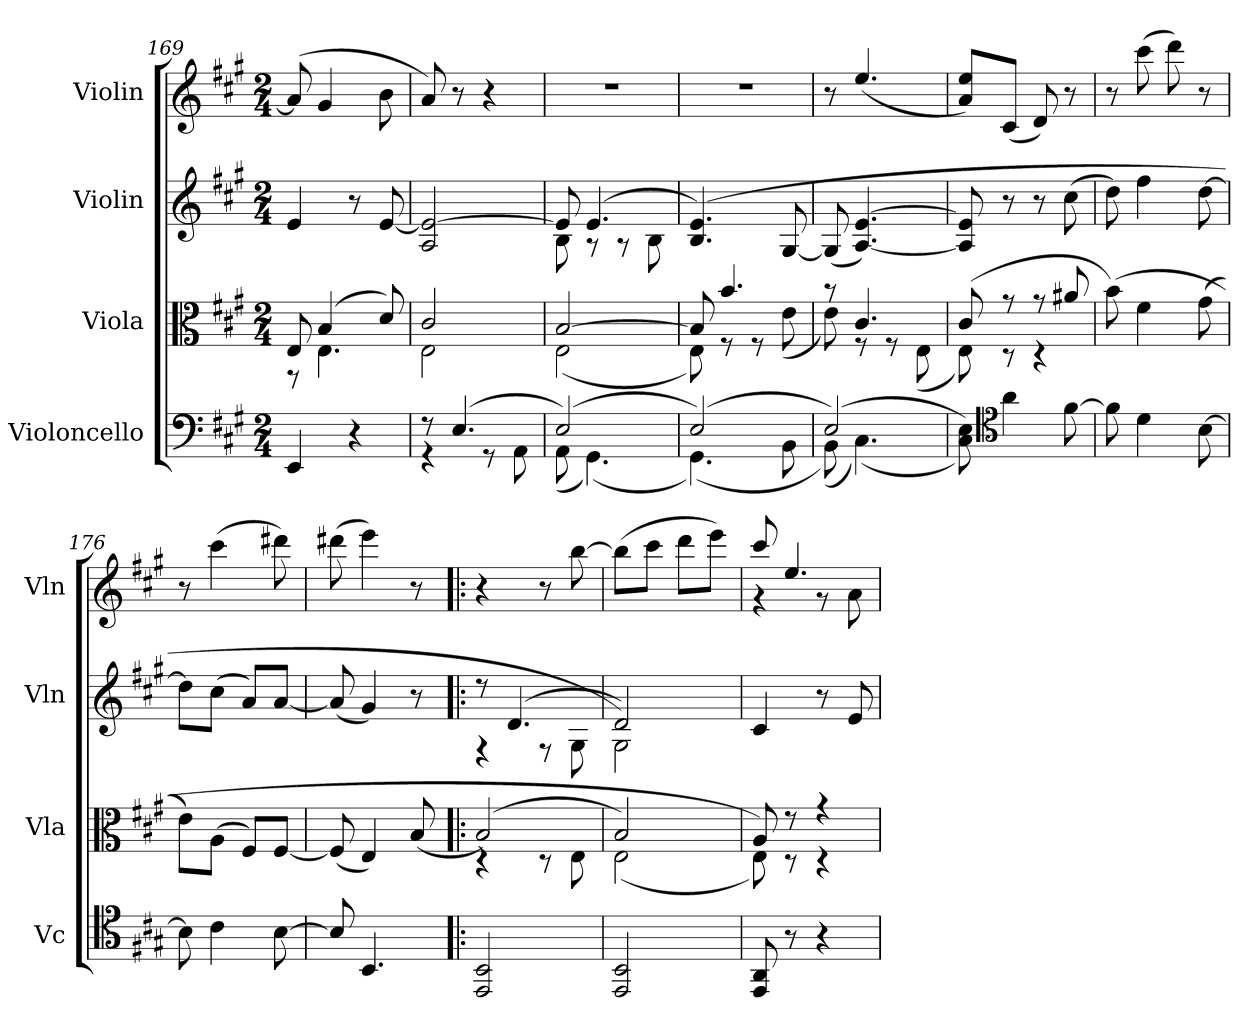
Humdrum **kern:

**kern	**kern	**kern	**kern
*part4	*part3	*part2	*part1
*staff4	*staff3	*staff2	*staff1
*I"Violoncello	*I"Viola	*I"Violin	*I"Violin
*I'Vc	*I'Vla	*I'Vln	*I'Vln
*clefF4	*clefC3	*clefG2	*clefG2
*k[f#c#g#]	*k[f#c#g#]	*k[f#c#g#]	*k[f#c#g#]
*M2/4	*M2/4	*M2/4	*M2/4
=169	=169	=169	=169
*	*^	*	*
4EE/	8E/	8r	4e/	(8a/]
.	(4B/	4.E\	.	4g#/
4r	.	.	8r	.
.	8d/)	.	[8e/	8b\
=170	=170	=170	=170	=170
*^	*	*	*	*
8r	4r	2c#/	2E\	2A/ 2e_/	8a/)
(4.E/	.	.	.	.	8r
.	8r	.	.	.	4r
.	8AA\	.	.	.	.
=171	=171	=171	=171	=171	=171
*	*	*	*	*^	*
(2E/)	(8AA\	[2B/	(2E\	8e/]	8B\	2r
.	(4.GG#\)	.	.	(4.e/	8r	.
.	.	.	.	.	8r	.
.	.	.	.	.	8B\	.
*	*	*	*	*v	*v	*
=172	=172	=172	=172	=172	=172
(2E/)	(4.GG#\)	8B/]	8E\)	(4.B/ 4.e/)	2r
.	.	4.b/	8r	.	.
.	.	.	8r	.	.
.	8BB\	.	(8e\	[8G#/	.
=173	=173	=173	=173	=173	=173
(2E/)	(8BB\)	8r	8e\)	(8G#/]	8r
.	(4.C#\)	4.c#/	8r	[4.A/ [4.e/)	(4.ee/
.	.	.	8r	.	.
.	.	.	(8E\	.	.
*v	*v	*	*	*	*
=174	=174	=174	=174	=174
8C#\ 8E\))	(8c#/	8E\)	8A]/ 8e]/	8a/ 8ee/L)
*clefC4	*	*	*	*
4a\	8r	8r	8r	(8c#/J
.	8r	4r	8r	8d/)
[8f#\	8a#X/	.	(8cc#\	8r
*	*v	*v	*	*
=175	=175	=175	=175
8f#\]	(8b\)	8dd\)	8r
4d\	4f#\	4ff#\	(8ccc#\
.	.	.	8ddd\)
[8B\	(8g#\	[8dd\	8r
=176	=176	=176	=176
8B\]	8e\L)	8dd\L]	8r
4c#\	(8A\J	(8cc#\J	(4ccc#\
.	8F#/L)	8a/L)	.
[8B\	[8F#/J	[8a/J	8ddd#X\)
=177	=177	=177	=177
8B/]	(8F#/]	(8a/]	(8ddd#X\
4.BB/	4E/)	4g#/)	4eee\)
.	(8B/	8r	8r
=178!|:	=178!|:	=178!|:	=178!|:
*	*^	*^	*
2EE/ 2BB/	(2B/)	4r	8r	4r	4r
.	.	.	(4.d/	.	.
.	.	8r	.	8r	8r
.	.	8E\	.	8G#\	[8bb\
=179	=179	=179	=179	=179	=179
2EE/ 2BB/	(2B/)	(2E\)	2d/)	2G#\)	(8bb\L]
.	.	.	.	.	8ccc#\J
.	.	.	.	.	8ddd\L
.	.	.	.	.	8eee\J)
*	*	*	*v	*v	*
=180	=180	=180	=180	=180
*	*	*	*	*^
8EE/ 8AA/	8A/)	8E\)	4c#/	8ccc#/	4r
8r	8r	8r	.	4.ee/	.
4r	4r	4r	8r	.	8r
.	.	.	8e/	.	8a\
*	*v	*v	*	*v	*v
=	=	=	=
*-	*-	*-	*-
